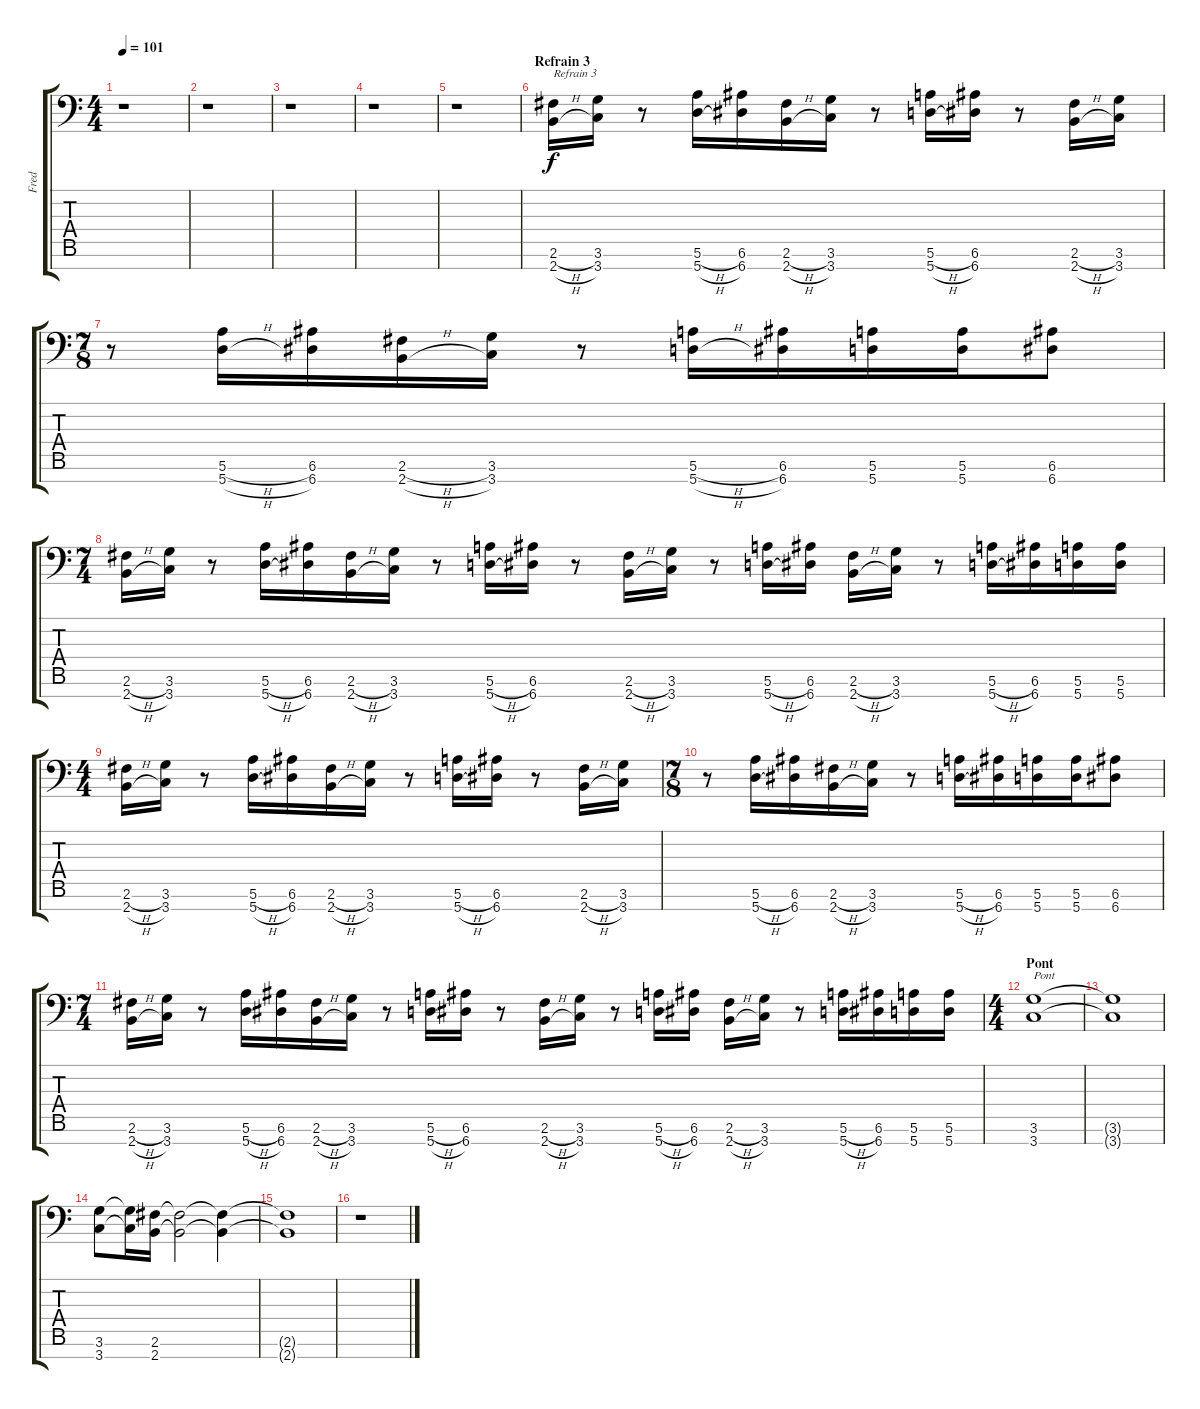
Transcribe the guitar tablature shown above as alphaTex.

\track ("Fred" "Fred") {instrument overdrivenguitar}
\staff {score tabs}
\tuning (E4 B3 G3 D3 A2 E2 A1) {hide}
\ts (4 4)
\tempo 101
\clef f4
\ks c
r.1{dy f} |
r.1 |
r.1 |
r.1 |
r.1 |
\section ("" "Refrain 3")
(2.6{h} 2.7{h}).16{txt "Refrain 3"} (3.6 3.7).16 r.8 (5.6{h} 5.7{h}).16 (6.6 6.7).16 (2.6{h} 2.7{h}).16 (3.6 3.7).16 r.8 (5.6{h} 5.7{h}).16 (6.6 6.7).16 r.8 (2.6{h} 2.7{h}).16 (3.6 3.7).16 |
\ts (7 8)
r.8 (5.6{h} 5.7{h}).16 (6.6 6.7).16 (2.6{h} 2.7{h}).16 (3.6 3.7).16 r.8 (5.6{h} 5.7{h}).16 (6.6 6.7).16 (5.6 5.7).16 (5.6 5.7).16 (6.6 6.7).8 |
\ts (7 4)
(2.6{h} 2.7{h}).16 (3.6 3.7).16 r.8 (5.6{h} 5.7{h}).16 (6.6 6.7).16 (2.6{h} 2.7{h}).16 (3.6 3.7).16 r.8 (5.6{h} 5.7{h}).16 (6.6 6.7).16 r.8 (2.6{h} 2.7{h}).16 (3.6 3.7).16 r.8 (5.6{h} 5.7{h}).16 (6.6 6.7).16 (2.6{h} 2.7{h}).16 (3.6 3.7).16 r.8 (5.6{h} 5.7{h}).16 (6.6 6.7).16 (5.6 5.7).16 (5.6 5.7).16 |
\ts (4 4)
(2.6{h} 2.7{h}).16 (3.6 3.7).16 r.8 (5.6{h} 5.7{h}).16 (6.6 6.7).16 (2.6{h} 2.7{h}).16 (3.6 3.7).16 r.8 (5.6{h} 5.7{h}).16 (6.6 6.7).16 r.8 (2.6{h} 2.7{h}).16 (3.6 3.7).16 |
\ts (7 8)
r.8 (5.6{h} 5.7{h}).16 (6.6 6.7).16 (2.6{h} 2.7{h}).16 (3.6 3.7).16 r.8 (5.6{h} 5.7{h}).16 (6.6 6.7).16 (5.6 5.7).16 (5.6 5.7).16 (6.6 6.7).8 |
\ts (7 4)
(2.6{h} 2.7{h}).16 (3.6 3.7).16 r.8 (5.6{h} 5.7{h}).16 (6.6 6.7).16 (2.6{h} 2.7{h}).16 (3.6 3.7).16 r.8 (5.6{h} 5.7{h}).16 (6.6 6.7).16 r.8 (2.6{h} 2.7{h}).16 (3.6 3.7).16 r.8 (5.6{h} 5.7{h}).16 (6.6 6.7).16 (2.6{h} 2.7{h}).16 (3.6 3.7).16 r.8 (5.6{h} 5.7{h}).16 (6.6 6.7).16 (5.6 5.7).16 (5.6 5.7).16 |
\ts (4 4)
\section ("" "Pont ")
(3.6 3.7).1{txt "Pont"} |
(3.6{t} 3.7{t}).1 |
(3.6 3.7).8 (3.6{t} 3.7{t}).16 (2.6 2.7).16 (2.6{t} 2.7{t}).2 (2.6{t} 2.7{t}).4 |
(2.6{t} 2.7{t}).1 |
r.1
